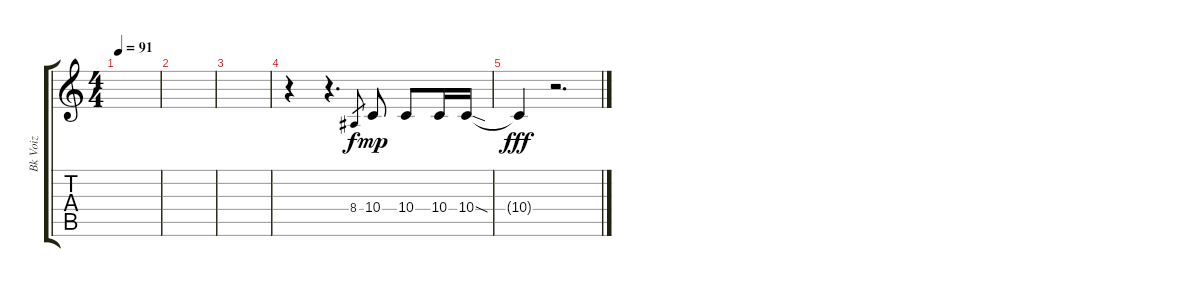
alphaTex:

\track ("Bk Voiz" "Bk Voiz") {instrument lead1square}
\staff {score tabs}
\tuning (E4 B3 G3 D3 A2 D2) {hide}
\ts (4 4)
\tempo 91
\clef g2
\ks c
|
|
|
r.4 r.4{d} 8.4.8{gr} 10.4.8{dy mp} 10.4.8 10.4.16 10.4{sod}.16 |
10.4{t}.4{dy fff} r.2{d}
